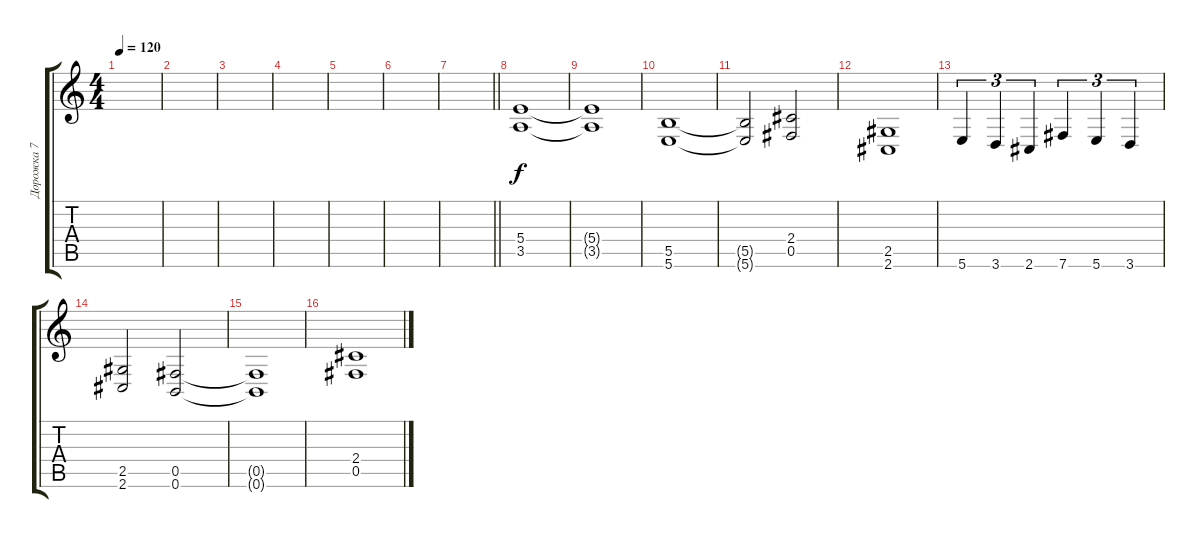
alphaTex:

\track ("Дорожка 7" "Дорожка 7") {instrument acousticguitarsteel}
\staff {score tabs}
\tuning (Db4 Ab3 E3 B2 Gb2 B1) {hide}
\ts (4 4)
\tempo 120
\clef g2
\ks c
|
|
|
|
|
|
\barLineRight lightlight
|
\section ("" " ")
(5.4 3.5).1 |
(5.4{t} 3.5{t}).1 |
(5.5 5.6).1 |
(5.5{t} 5.6{t}).2 (2.4 0.5).2 |
(2.5 2.6).1 |
5.6.4{tu (3 2)} 3.6.4{tu (3 2)} 2.6.4{tu (3 2)} 7.6.4{tu (3 2)} 5.6.4{tu (3 2)} 3.6.4{tu (3 2)} |
(2.5 2.6).2 (0.5 0.6).2 |
(0.5{t} 0.6{t}).1 |
(2.4 0.5).1
